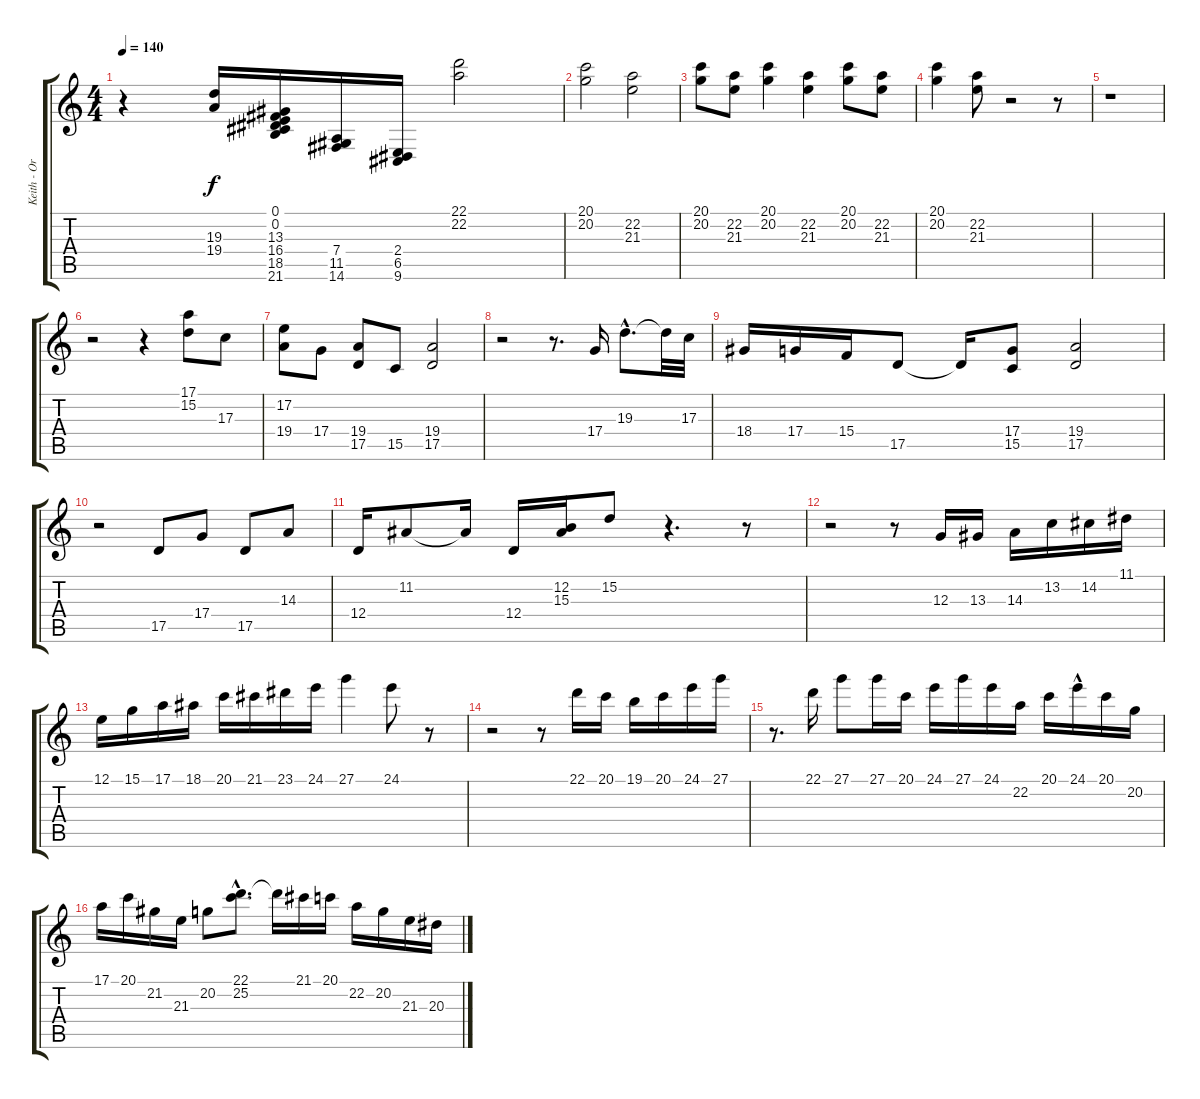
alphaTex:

\track ("Keith - Organ RH" "Keith - Or") {instrument percussiveorgan}
\staff {score tabs}
\tuning (E4 B3 G3 D3 A2 E2) {hide}
\ts (4 4)
\tempo 140
\clef g2
\ks c
r.4{dy f} (19.3 19.4).16 (0.1 0.2 13.3 16.4 18.5 21.6).16 (7.4 11.5 14.6).16 (2.4 6.5 9.6).16 (22.1 22.2).2 |
(20.1 20.2).2 (22.2 21.3).2 |
(20.1 20.2).8 (22.2 21.3).8 (20.1 20.2).4 (22.2 21.3).4 (20.1 20.2).8 (22.2 21.3).8 |
(20.1 20.2).4 (22.2 21.3).8 r.2 r.8 |
r.1 |
r.2 r.4 (17.1 15.2).8 17.3.8 |
(17.2 19.4).8 17.4.8 (19.4 17.5).8 15.5.8 (19.4 17.5).2 |
r.2 r.8{d} 17.4.16 19.3{hac}.8{d} 19.3{t}.32 17.3.32 |
18.4.16 17.4.16 15.4.16 17.5.8 17.5{t}.16 (17.4 15.5).8 (19.4 17.5).2 |
r.2 17.5.8 17.4.8 17.5.8 14.3.8 |
12.4.16 11.2.8 11.2{t}.16 12.4.16 (12.2 15.3).16 15.2.8 r.4{d} r.8 |
r.2 r.8 12.3.16 13.3.16 14.3.16 13.2.16 14.2.16 11.1.16 |
12.1.16 15.1.16 17.1.16 18.1.16 20.1.16 21.1.16 23.1.16 24.1.16 27.1.4 24.1.8 r.8 |
r.2 r.8 22.1.16 20.1.16 19.1.16 20.1.16 24.1.16 27.1.16 |
r.8{d} 22.1.16 27.1.8 27.1.16 20.1.16 24.1.16 27.1.16 24.1.16 22.2.16 20.1.16 24.1{hac}.16 20.1.16 20.2.16 |
17.1.16 20.1.16 21.2.16 21.3.16 20.2.8 (22.1{hac} 25.2).8{d} 22.1{t}.16 21.1.16 20.1.16 22.2.16 20.2.16 21.3.16 20.3.16
